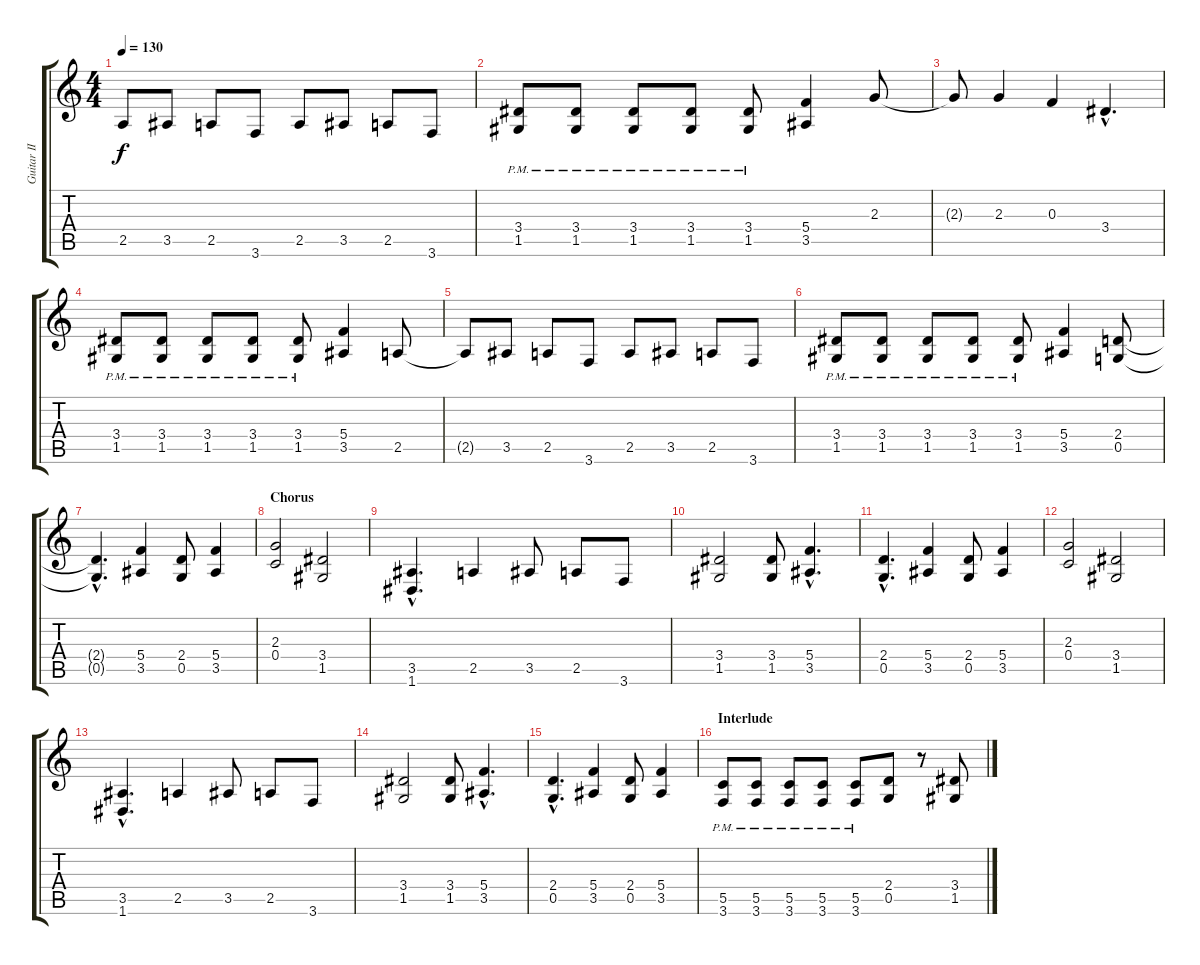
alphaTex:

\track ("Guitar II" "Guitar II") {instrument distortionguitar}
\staff {score tabs}
\tuning (D4 A3 F3 C3 G2 D2) {hide}
\ts (4 4)
\tempo 130
\clef g2
\ks c
2.5{t}.8{dy f} 3.5.8 2.5.8 3.6.8 2.5.8 3.5.8 2.5.8 3.6.8 |
(3.4{pm} 1.5{pm}).8 (3.4{pm} 1.5{pm}).8 (3.4{pm} 1.5{pm}).8 (3.4{pm} 1.5{pm}).8 (3.4{pm} 1.5{pm}).8 (5.4 3.5).4 2.3.8 |
2.3{t}.8 2.3.4 0.3.4 3.4{hac}.4{d} |
(3.4{pm} 1.5{pm}).8 (3.4{pm} 1.5{pm}).8 (3.4{pm} 1.5{pm}).8 (3.4{pm} 1.5{pm}).8 (3.4{pm} 1.5{pm}).8 (5.4 3.5).4 2.5.8 |
2.5{t}.8 3.5.8 2.5.8 3.6.8 2.5.8 3.5.8 2.5.8 3.6.8 |
(3.4{pm} 1.5{pm}).8 (3.4{pm} 1.5{pm}).8 (3.4{pm} 1.5{pm}).8 (3.4{pm} 1.5{pm}).8 (3.4{pm} 1.5{pm}).8 (5.4 3.5).4 (2.4 0.5).8 |
(2.4{hac t} 0.5{hac t}).4{d} (5.4 3.5).4 (2.4 0.5).8 (5.4 3.5).4 |
\section ("" "Chorus")
(2.3 0.4).2 (3.4 1.5).2 |
(3.5{hac} 1.6{hac}).4{d} 2.5.4 3.5.8 2.5.8 3.6.8 |
(3.4 1.5).2 (3.4 1.5).8 (5.4{hac} 3.5{hac}).4{d} |
(2.4{hac} 0.5{hac}).4{d} (5.4 3.5).4 (2.4 0.5).8 (5.4 3.5).4 |
(2.3 0.4).2 (3.4 1.5).2 |
(3.5{hac} 1.6{hac}).4{d} 2.5.4 3.5.8 2.5.8 3.6.8 |
(3.4 1.5).2 (3.4 1.5).8 (5.4{hac} 3.5{hac}).4{d} |
(2.4{hac} 0.5{hac}).4{d} (5.4 3.5).4 (2.4 0.5).8 (5.4 3.5).4 |
\section ("" "Interlude")
(5.5{pm} 3.6{pm}).8 (5.5{pm} 3.6{pm}).8 (5.5{pm} 3.6{pm}).8 (5.5{pm} 3.6{pm}).8 (5.5{pm} 3.6{pm}).8 (2.4 0.5).8 r.8 (3.4 1.5).8
